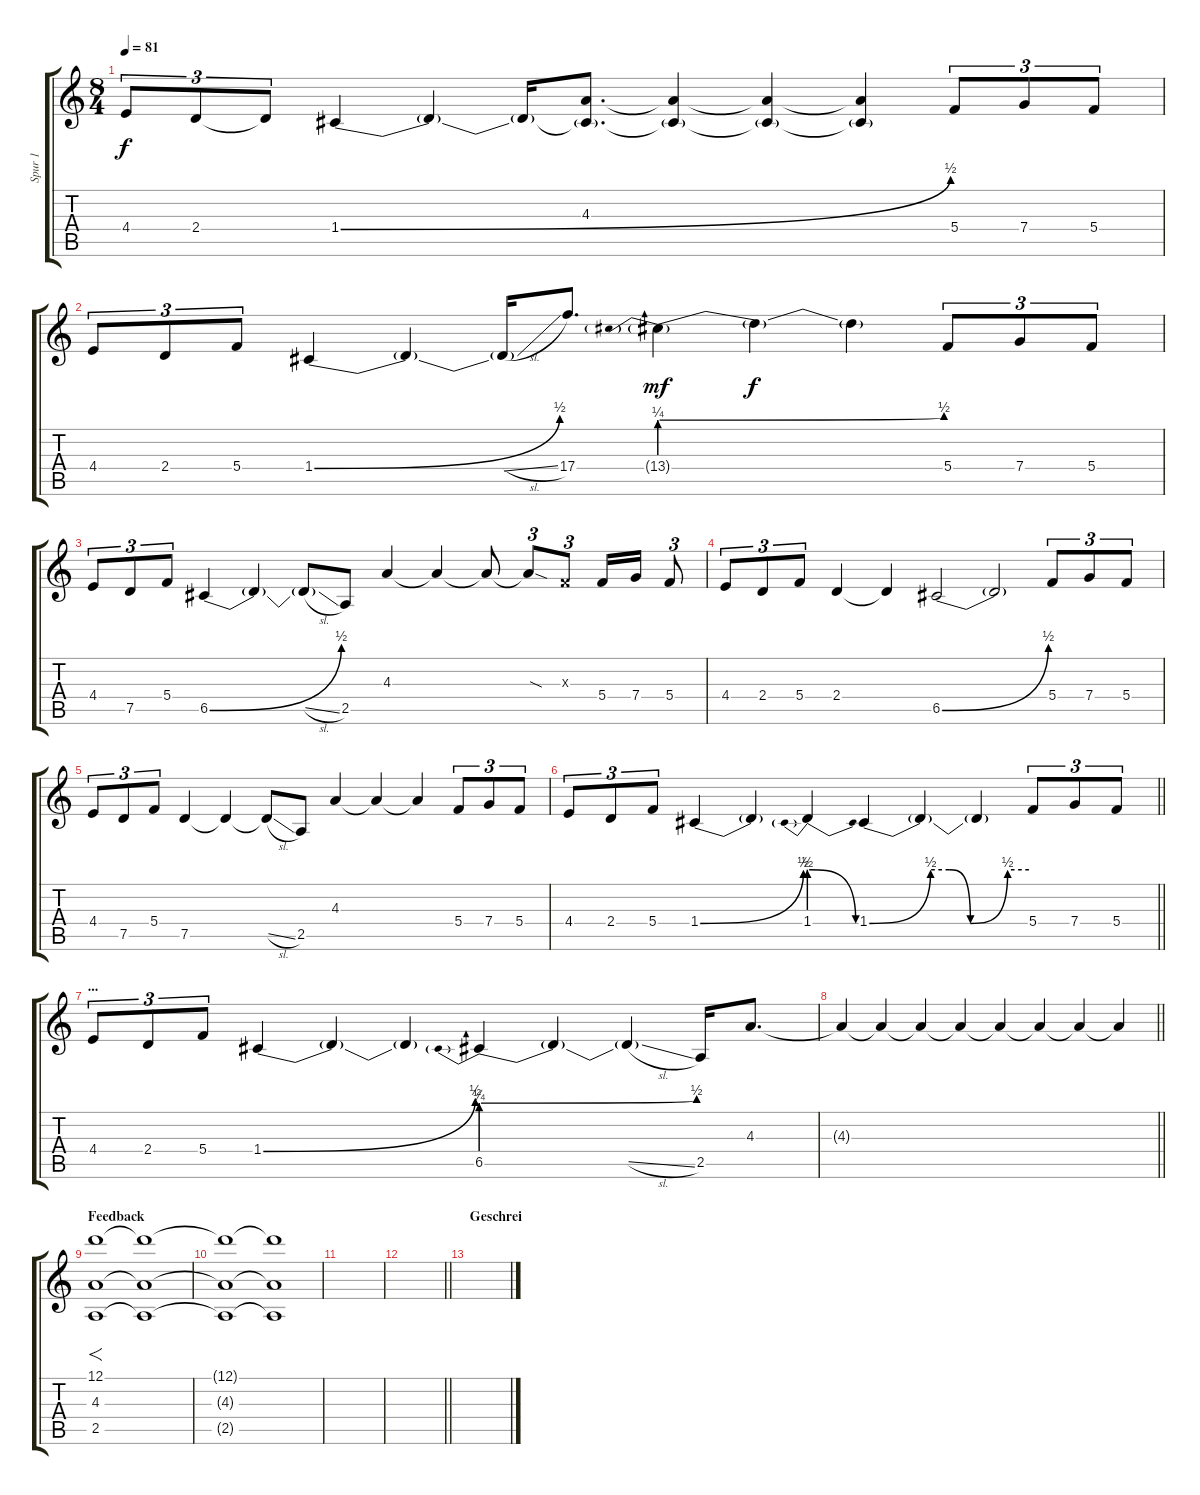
\track ("Spur 1" "Spur 1") {instrument electricguitarjazz}
\staff {score tabs}
\tuning (D4 A3 F3 C3 G2 D2) {hide}
\ts (8 4)
\tempo 81
\clef g2
\ks c
4.4.8{tu (3 2) dy f} 2.4.8{tu (3 2)} 2.4{t}.8{tu (3 2)} 1.4{be (bend 0 0 60 2)}.4 1.4{t}.4 1.4{t}.16 (4.3 1.4{t}).8{d} (4.3{t} 1.4{t}).4 (4.3{t} 1.4{t}).4 (4.3{t} 1.4{t}).4 5.4.8{tu (3 2)} 7.4.8{tu (3 2)} 5.4.8{tu (3 2)} |
4.4.8{tu (3 2)} 2.4.8{tu (3 2)} 5.4.8{tu (3 2)} 1.4{be (bend 0 0 60 2)}.4 1.4{t}.4 1.4{sl t}.16 17.4.8{d} 13.4{be (prebendbend 0 1 60 2) g}.4{dy mf} 13.4{t}.4{dy f} 13.4{t}.4 5.4.8{tu (3 2)} 7.4.8{tu (3 2)} 5.4.8{tu (3 2)} |
4.4.8{tu (3 2)} 7.5.8{tu (3 2)} 5.4.8{tu (3 2)} 6.5{be (bend 0 0 60 2)}.4 6.5{t}.4 6.5{sl t}.8 2.5.8 4.3.4 4.3{t}.4 4.3{t}.8 4.3{sod t}.8{tu (3 2)} 0.3{x}.8{tu (3 2)} 5.4.16 7.4.16 5.4.8{tu (3 2)} |
4.4.8{tu (3 2)} 2.4.8{tu (3 2)} 5.4.8{tu (3 2)} 2.4.4 2.4{t}.4 6.5{be (bend 0 0 60 2)}.2 6.5{t}.2 5.4.8{tu (3 2)} 7.4.8{tu (3 2)} 5.4.8{tu (3 2)} |
4.4.8{tu (3 2)} 7.5.8{tu (3 2)} 5.4.8{tu (3 2)} 7.5.4 7.5{t}.4 7.5{sl t}.8 2.5.8 4.3.4 4.3{t}.4 4.3{t}.4 5.4.8{tu (3 2)} 7.4.8{tu (3 2)} 5.4.8{tu (3 2)} |
\barLineRight lightlight
4.4.8{tu (3 2)} 2.4.8{tu (3 2)} 5.4.8{tu (3 2)} 1.4{be (bend 0 0 60 2)}.4 1.4{t}.4 1.4{be (prebendrelease 0 2 60 0)}.4 1.4{be (custom 0 0 23 2 30 2 38 0 52 2 60 2)}.4 1.4{t}.4 1.4{t}.4 5.4.8{tu (3 2)} 7.4.8{tu (3 2)} 5.4.8{tu (3 2)} |
\section ("" "...")
4.4.8{tu (3 2)} 2.4.8{tu (3 2)} 5.4.8{tu (3 2)} 1.4{be (bend 0 0 60 2)}.4 1.4{t}.4 1.4{t}.4 6.5{be (prebendbend 0 1 60 2)}.4 6.5{t}.4 6.5{sl t}.4 2.5.16 4.3.8{d} |
\barLineRight lightlight
4.3{t}.4 4.3{t}.4 4.3{t}.4 4.3{t}.4 4.3{t}.4 4.3{t}.4 4.3{t}.4 4.3{t}.4 |
\section ("" "Feedback")
(12.1 4.3 2.5).1{f} (12.1{t} 4.3{t} 2.5{t}).1 |
(12.1{t} 4.3{t} 2.5{t}).1 (12.1{t} 4.3{t} 2.5{t}).1 |
|
\barLineRight lightlight
|
\section ("" "Geschrei")
